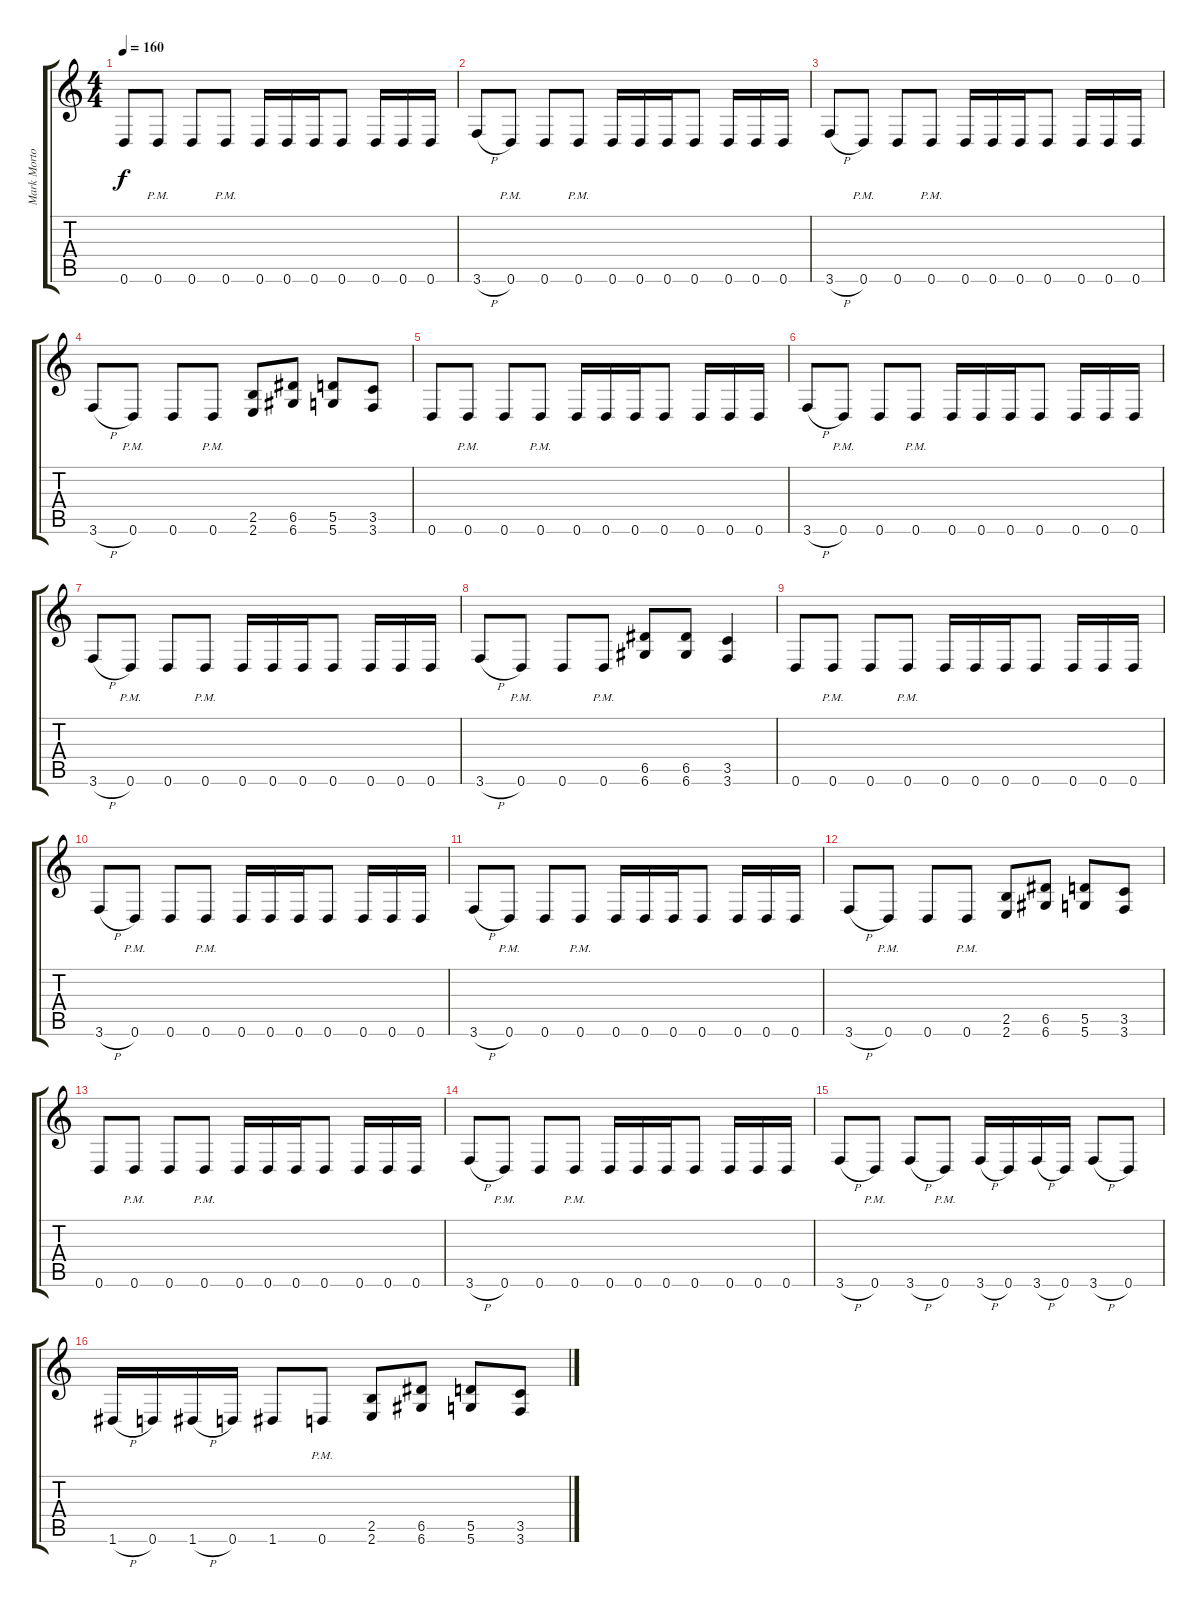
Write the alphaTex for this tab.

\track ("Mark Morton" "Mark Morto") {instrument distortionguitar}
\staff {score tabs}
\tuning (E4 B3 G3 D3 A2 D2) {hide}
\ts (4 4)
\tempo 160
\clef g2
\ks c
0.6.8{dy f} 0.6{pm}.8 0.6.8 0.6{pm}.8 0.6.16 0.6.16 0.6.16 0.6.8 0.6.16 0.6.16 0.6.16 |
3.6{h}.8 0.6{pm}.8 0.6.8 0.6{pm}.8 0.6.16 0.6.16 0.6.16 0.6.8 0.6.16 0.6.16 0.6.16 |
3.6{h}.8 0.6{pm}.8 0.6.8 0.6{pm}.8 0.6.16 0.6.16 0.6.16 0.6.8 0.6.16 0.6.16 0.6.16 |
3.6{h}.8 0.6{pm}.8 0.6.8 0.6{pm}.8 (2.5 2.6).8 (6.5 6.6).8 (5.5 5.6).8 (3.5 3.6).8 |
0.6.8 0.6{pm}.8 0.6.8 0.6{pm}.8 0.6.16 0.6.16 0.6.16 0.6.8 0.6.16 0.6.16 0.6.16 |
3.6{h}.8 0.6{pm}.8 0.6.8 0.6{pm}.8 0.6.16 0.6.16 0.6.16 0.6.8 0.6.16 0.6.16 0.6.16 |
3.6{h}.8 0.6{pm}.8 0.6.8 0.6{pm}.8 0.6.16 0.6.16 0.6.16 0.6.8 0.6.16 0.6.16 0.6.16 |
3.6{h}.8 0.6{pm}.8 0.6.8 0.6{pm}.8 (6.5 6.6).8 (6.5 6.6).8 (3.5 3.6).4 |
0.6.8 0.6{pm}.8 0.6.8 0.6{pm}.8 0.6.16 0.6.16 0.6.16 0.6.8 0.6.16 0.6.16 0.6.16 |
3.6{h}.8 0.6{pm}.8 0.6.8 0.6{pm}.8 0.6.16 0.6.16 0.6.16 0.6.8 0.6.16 0.6.16 0.6.16 |
3.6{h}.8 0.6{pm}.8 0.6.8 0.6{pm}.8 0.6.16 0.6.16 0.6.16 0.6.8 0.6.16 0.6.16 0.6.16 |
3.6{h}.8 0.6{pm}.8 0.6.8 0.6{pm}.8 (2.5 2.6).8 (6.5 6.6).8 (5.5 5.6).8 (3.5 3.6).8 |
0.6.8 0.6{pm}.8 0.6.8 0.6{pm}.8 0.6.16 0.6.16 0.6.16 0.6.8 0.6.16 0.6.16 0.6.16 |
3.6{h}.8 0.6{pm}.8 0.6.8 0.6{pm}.8 0.6.16 0.6.16 0.6.16 0.6.8 0.6.16 0.6.16 0.6.16 |
3.6{h}.8 0.6{pm}.8 3.6{h}.8 0.6{pm}.8 3.6{h}.16 0.6.16 3.6{h}.16 0.6.16 3.6{h}.8 0.6.8 |
1.6{h}.16 0.6.16 1.6{h}.16 0.6.16 1.6.8 0.6{pm}.8 (2.5 2.6).8 (6.5 6.6).8 (5.5 5.6).8 (3.5 3.6).8
